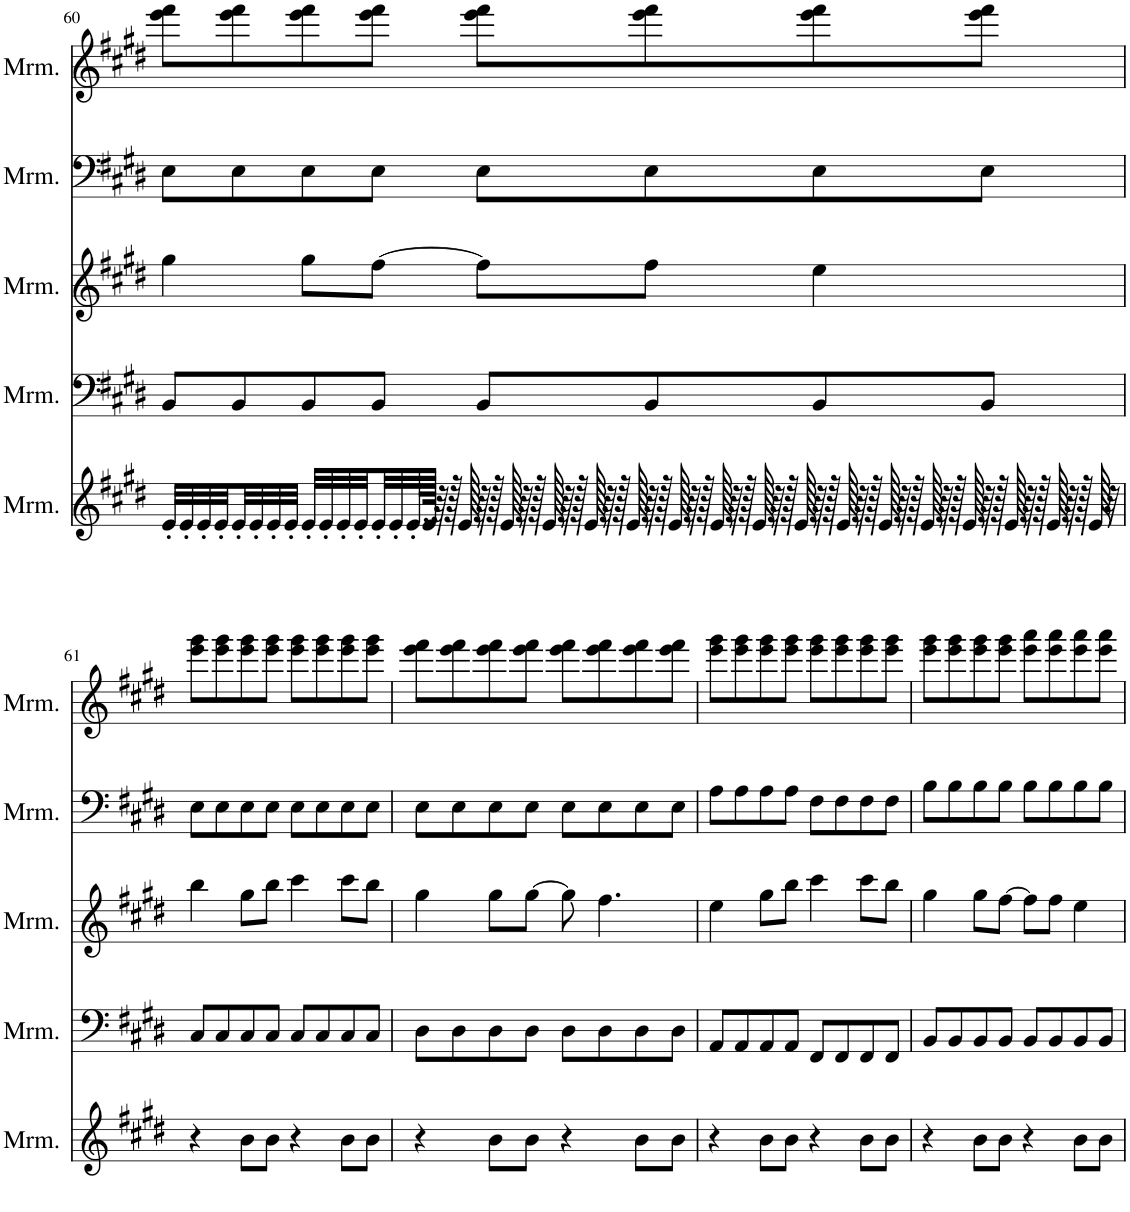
**kern	**kern	**kern	**kern	**kern
*part5	*part4	*part3	*part2	*part1
*staff5	*staff4	*staff3	*staff2	*staff1
*I"Marimba (Grand Staff)	*I"Marimba (Grand Staff)	*I"Marimba (Grand Staff)	*I"Marimba (Grand Staff)	*I"Marimba (Grand Staff)
*I'Mrm.	*I'Mrm.	*I'Mrm.	*I'Mrm.	*I'Mrm.
!!LO:PB:g=z
*clefF4	*clefG2	*clefG2	*clefF4	*clefG^2
*k[f#c#g#d#]	*k[f#c#g#d#]	*k[f#c#g#d#]	*k[f#c#g#d#]	*k[f#c#g#d#]
*M4/4	*M4/4	*M4/4	*M4/4	*M4/4
=60	=60	=60	=60	=60
32e'/LLL	8BB/L	4gg#\	8E\L	8eee\ 8fff#\L
32e'/	.	.	.	.
32e'/	.	.	.	.
32e'/	.	.	.	.
32e'/	8BB/	.	8E\	8eee\ 8fff#\
32e'/	.	.	.	.
32e'/	.	.	.	.
32e'/JJJ	.	.	.	.
32e'/LLL	8BB/	8gg#\L	8E\	8eee\ 8fff#\
32e'/	.	.	.	.
32e'/	.	.	.	.
32e'/	.	.	.	.
32e'/	8BB/J	[8ff#\J	8E\J	8eee\ 8fff#\J
32e'/	.	.	.	.
64.e'/L	.	.	.	.
128e/JJJJk	.	.	.	.
64r	.	.	.	.
128r	.	.	.	.
128e/	.	.	.	.
64r	8BB/L	8ff#\L]	8E\L	8eee\ 8fff#\L
128r	.	.	.	.
128e/	.	.	.	.
64r	.	.	.	.
128r	.	.	.	.
128e/	.	.	.	.
64r	.	.	.	.
128r	.	.	.	.
128e/	.	.	.	.
64r	.	.	.	.
128r	.	.	.	.
128e/	.	.	.	.
64r	8BB/	8ff#\J	8E\	8eee\ 8fff#\
128r	.	.	.	.
128e/	.	.	.	.
64r	.	.	.	.
128r	.	.	.	.
128e/	.	.	.	.
64r	.	.	.	.
128r	.	.	.	.
128e/	.	.	.	.
64r	.	.	.	.
128r	.	.	.	.
128e/	.	.	.	.
64r	8BB/	4ee\	8E\	8eee\ 8fff#\
128r	.	.	.	.
128e/	.	.	.	.
64r	.	.	.	.
128r	.	.	.	.
128e/	.	.	.	.
64r	.	.	.	.
128r	.	.	.	.
128e/	.	.	.	.
64r	.	.	.	.
128r	.	.	.	.
128e/	.	.	.	.
64r	8BB/J	.	8E\J	8eee\ 8fff#\J
128r	.	.	.	.
128e/	.	.	.	.
64r	.	.	.	.
128r	.	.	.	.
128e/	.	.	.	.
64r	.	.	.	.
128r	.	.	.	.
128e/	.	.	.	.
32r	.	.	.	.
!!LO:LB:g=z
=61	=61	=61	=61	=61
4r	8C#/L	4bb\	8E\L	8eee\ 8ggg#\L
.	8C#/	.	8E\	8eee\ 8ggg#\
8b\L	8C#/	8gg#\L	8E\	8eee\ 8ggg#\
8b\J	8C#/J	8bb\J	8E\J	8eee\ 8ggg#\J
4r	8C#/L	4ccc#\	8E\L	8eee\ 8ggg#\L
.	8C#/	.	8E\	8eee\ 8ggg#\
8b\L	8C#/	8ccc#\L	8E\	8eee\ 8ggg#\
8b\J	8C#/J	8bb\J	8E\J	8eee\ 8ggg#\J
=62	=62	=62	=62	=62
4r	8D#\L	4gg#\	8E\L	8eee\ 8fff#\L
.	8D#\	.	8E\	8eee\ 8fff#\
8b\L	8D#\	8gg#\L	8E\	8eee\ 8fff#\
8b\J	8D#\J	[8gg#\J	8E\J	8eee\ 8fff#\J
4r	8D#\L	8gg#\]	8E\L	8eee\ 8fff#\L
.	8D#\	4.ff#\	8E\	8eee\ 8fff#\
8b\L	8D#\	.	8E\	8eee\ 8fff#\
8b\J	8D#\J	.	8E\J	8eee\ 8fff#\J
=63	=63	=63	=63	=63
4r	8AA/L	4ee\	8A\L	8eee\ 8ggg#\L
.	8AA/	.	8A\	8eee\ 8ggg#\
8b\L	8AA/	8gg#\L	8A\	8eee\ 8ggg#\
8b\J	8AA/J	8bb\J	8A\J	8eee\ 8ggg#\J
4r	8FF#/L	4ccc#\	8F#\L	8eee\ 8ggg#\L
.	8FF#/	.	8F#\	8eee\ 8ggg#\
8b\L	8FF#/	8ccc#\L	8F#\	8eee\ 8ggg#\
8b\J	8FF#/J	8bb\J	8F#\J	8eee\ 8ggg#\J
=64	=64	=64	=64	=64
4r	8BB/L	4gg#\	8B\L	8eee\ 8ggg#\L
.	8BB/	.	8B\	8eee\ 8ggg#\
8b\L	8BB/	8gg#\L	8B\	8eee\ 8ggg#\
8b\J	8BB/J	[8ff#\J	8B\J	8eee\ 8ggg#\J
4r	8BB/L	8ff#\L]	8B\L	8eee\ 8aaa\L
.	8BB/	8ff#\J	8B\	8eee\ 8aaa\
8b\L	8BB/	4ee\	8B\	8eee\ 8aaa\
8b\J	8BB/J	.	8B\J	8eee\ 8aaa\J
=	=	=	=	=
*-	*-	*-	*-	*-
